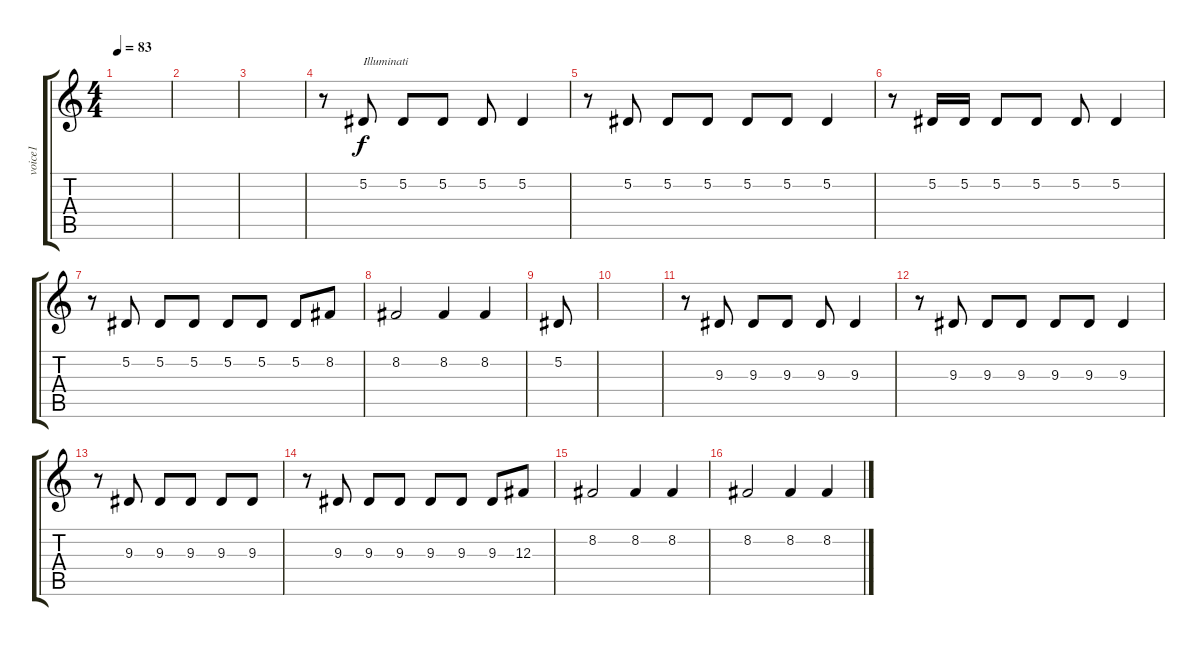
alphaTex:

\track ("voice1" "voice1") {instrument oboe}
\staff {score tabs}
\tuning (Eb4 Bb3 Gb3 Db3 Ab2 Eb2) {hide}
\ts (4 4)
\tempo 83
\clef g2
\ks c
|
|
|
r.8 5.2.8{txt "Illuminati"} 5.2.8 5.2.8 5.2.8 5.2.4 |
r.8 5.2.8 5.2.8 5.2.8 5.2.8 5.2.8 5.2.4 |
r.8 5.2.16 5.2.16 5.2.8 5.2.8 5.2.8 5.2.4 |
r.8 5.2.8 5.2.8 5.2.8 5.2.8 5.2.8 5.2.8 8.2.8 |
8.2.2 8.2.4 8.2.4 |
5.2.8 |
|
r.8 9.3.8 9.3.8 9.3.8 9.3.8 9.3.4 |
r.8 9.3.8 9.3.8 9.3.8 9.3.8 9.3.8 9.3.4 |
r.8 9.3.8 9.3.8 9.3.8 9.3.8 9.3.8 |
r.8 9.3.8 9.3.8 9.3.8 9.3.8 9.3.8 9.3.8 12.3.8 |
8.2.2 8.2.4 8.2.4 |
8.2.2 8.2.4 8.2.4
